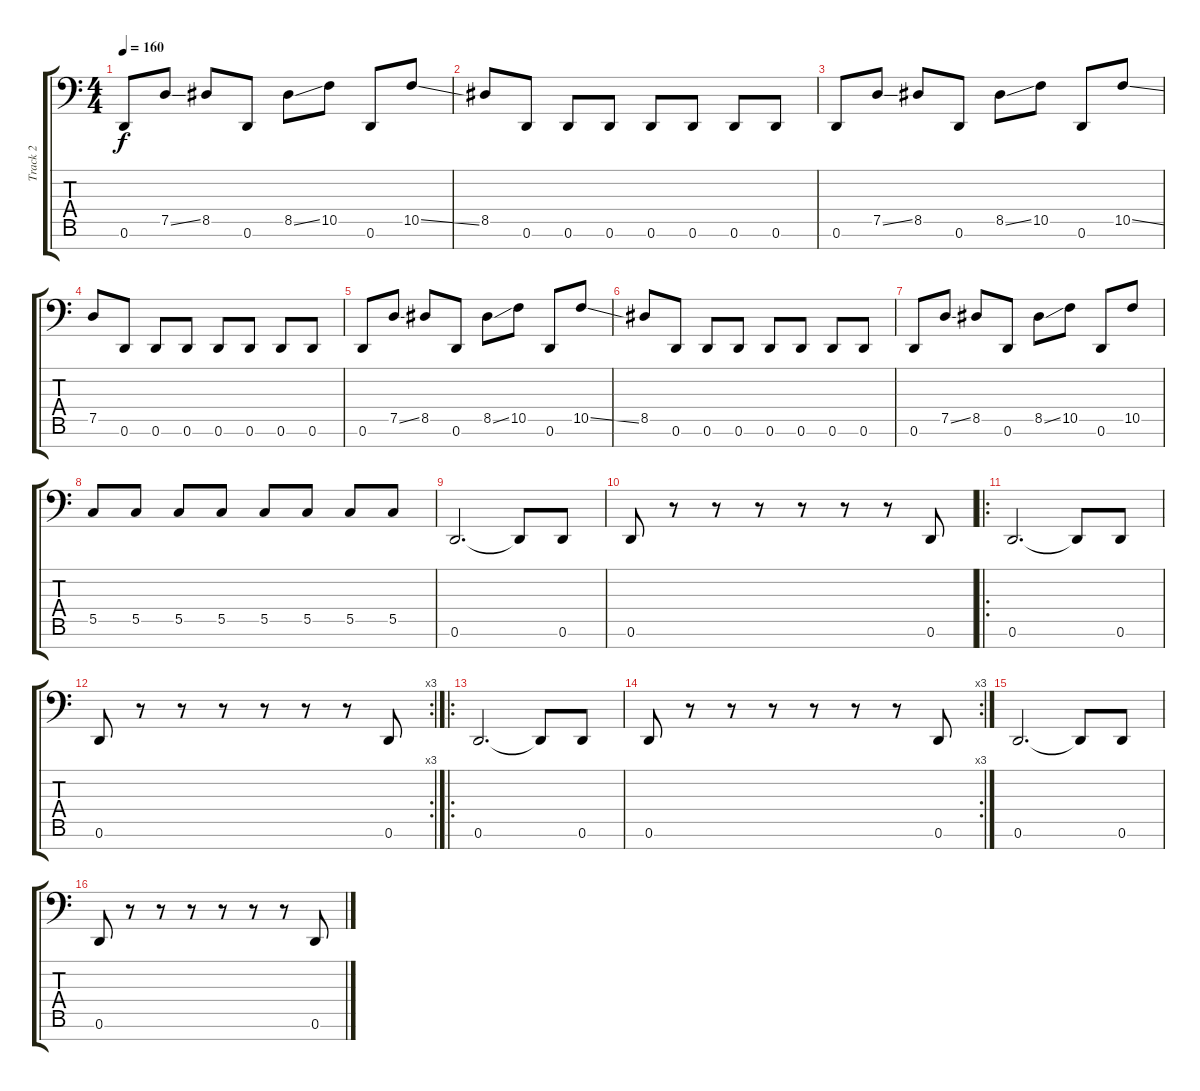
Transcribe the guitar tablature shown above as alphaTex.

\track ("Track 2" "Track 2") {instrument electricbassfinger}
\staff {score tabs}
\tuning (D3 A2 F2 C2 G1 D1 A0) {hide}
\ts (4 4)
\tempo 160
\clef f4
\ks c
0.6.8{dy f} 7.5{ss}.8 8.5.8 0.6.8 8.5{ss}.8 10.5.8 0.6.8 10.5{ss}.8 |
8.5.8 0.6.8 0.6.8 0.6.8 0.6.8 0.6.8 0.6.8 0.6.8 |
0.6.8 7.5{ss}.8 8.5.8 0.6.8 8.5{ss}.8 10.5.8 0.6.8 10.5{ss}.8 |
7.5.8 0.6.8 0.6.8 0.6.8 0.6.8 0.6.8 0.6.8 0.6.8 |
0.6.8 7.5{ss}.8 8.5.8 0.6.8 8.5{ss}.8 10.5.8 0.6.8 10.5{ss}.8 |
8.5.8 0.6.8 0.6.8 0.6.8 0.6.8 0.6.8 0.6.8 0.6.8 |
0.6.8 7.5{ss}.8 8.5.8 0.6.8 8.5{ss}.8 10.5.8 0.6.8 10.5.8 |
5.5.8 5.5.8 5.5.8 5.5.8 5.5.8 5.5.8 5.5.8 5.5.8 |
0.6.2{d} 0.6{t}.8 0.6.8 |
0.6.8 r.8 r.8 r.8 r.8 r.8 r.8 0.6.8 |
\ro
0.6.2{d} 0.6{t}.8 0.6.8 |
\rc 3
0.6.8 r.8 r.8 r.8 r.8 r.8 r.8 0.6.8 |
\ro
0.6.2{d} 0.6{t}.8 0.6.8 |
\rc 3
0.6.8 r.8 r.8 r.8 r.8 r.8 r.8 0.6.8 |
0.6.2{d} 0.6{t}.8 0.6.8 |
0.6.8 r.8 r.8 r.8 r.8 r.8 r.8 0.6.8
